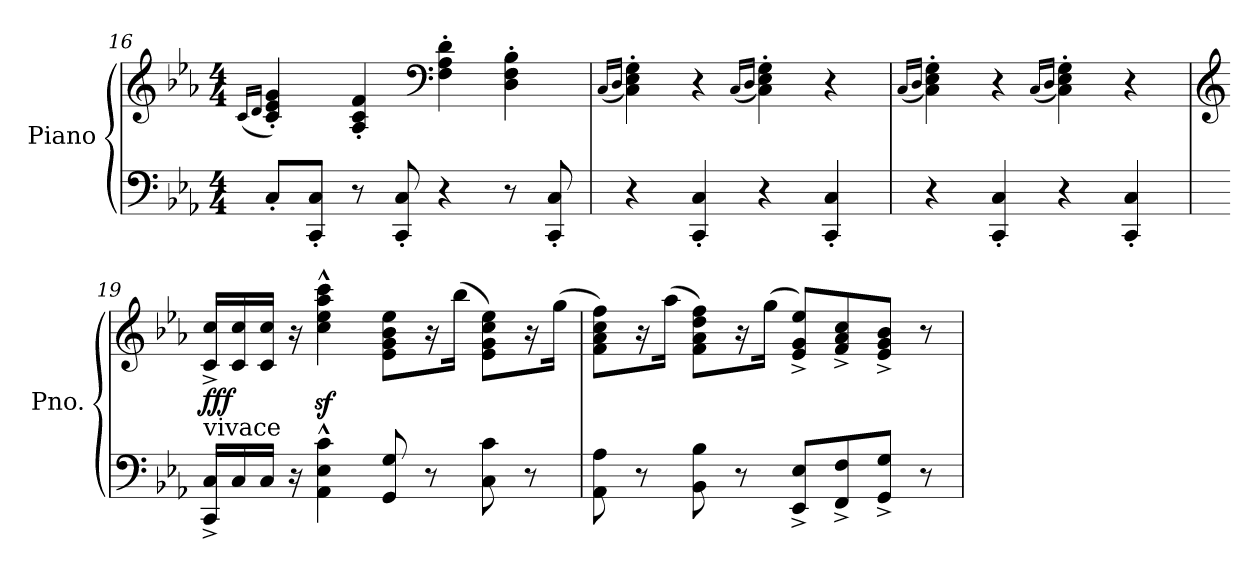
**kern	**kern	**dynam
*part1	*part1	*part1
*staff2	*staff1	*staff1/2
*I"Piano	*	*
*I'Pno.	*	*
!!LO:LB:g=z
*clefF4	*clefG2	*
*k[b-e-a-]	*k[b-e-a-]	*
*M4/4	*M4/4	*
=16	=16	=16
.	(<16qc/LL	.
.	16qd/JJ	.
8C'/L	4c/' 4e-/' 4g/')	.
8CC/' 8C/'J	.	.
8r	4A-/' 4c/' 4f/'	.
8CC/' 8C/'	.	.
*	*clefF4	*
4r	4F\' 4A-\' 4d\'	.
8r	4D\' 4F\' 4B-\'	.
8CC/' 8C/'	.	.
=17	=17	=17
.	(<16qC/LL	.
.	16qD/JJ	.
4r	4C\' 4E-\' 4G\')	.
4CC/' 4C/'	4r	.
.	(<16qC/LL	.
.	16qD/JJ	.
4r	4C\' 4E-\' 4G\')	.
4CC/' 4C/'	4r	.
=18	=18	=18
.	(<16qC/LL	.
.	16qD/JJ	.
4r	4C\' 4E-\' 4G\')	.
4CC/' 4C/'	4r	.
.	(<16qC/LL	.
.	16qD/JJ	.
4r	4C\' 4E-\' 4G\')	.
4CC/' 4C/'	4r	.
=19	=19	=19
*	*clefG2	*
!	!LO:TX:b:t=vivace	!
!	!	!LO:DY:b
16CC/^ 16C/^LL	16c/^ 16cc/^LL	fff
16C/	16c/ 16cc/	.
16C/JJ	16c/ 16cc/JJ	.
16r	16r	.
4AA-\^^ 4E-\^^ 4c\^^	4cc\z<^^ 4ee-\z<^^ 4aa-\z<^^ 4ccc\z<^^	.
8GG/ 8G/	8e-\ 8g\ 8b-\ 8ee-\L	.
8r	16r	.
.	(>16bb-\Jk	.
8C\ 8c\	8e-\ 8g\ 8cc\ 8ee-\L)	.
8r	16r	.
.	(>16gg\Jk	.
!!LO:PB:g=z
=20	=20	=20
8AA-\ 8A-\	8f\ 8a-\ 8cc\ 8ff\L)	.
8r	16r	.
.	(>16aa-\Jk	.
8BB-\ 8B-\	8f\ 8a-\ 8dd\ 8ff\L)	.
8r	16r	.
.	(>16gg\Jk	.
8EE-/^ 8E-/^L	8e-/^ 8g/^ 8ee-/^L)	.
8FF/^ 8F/^	8f/^ 8a-/^ 8cc/^	.
8GG/^ 8G/^J	8e-/^ 8g/^ 8b-/^J	.
8r	8r	.
=	=	=
*-	*-	*-
